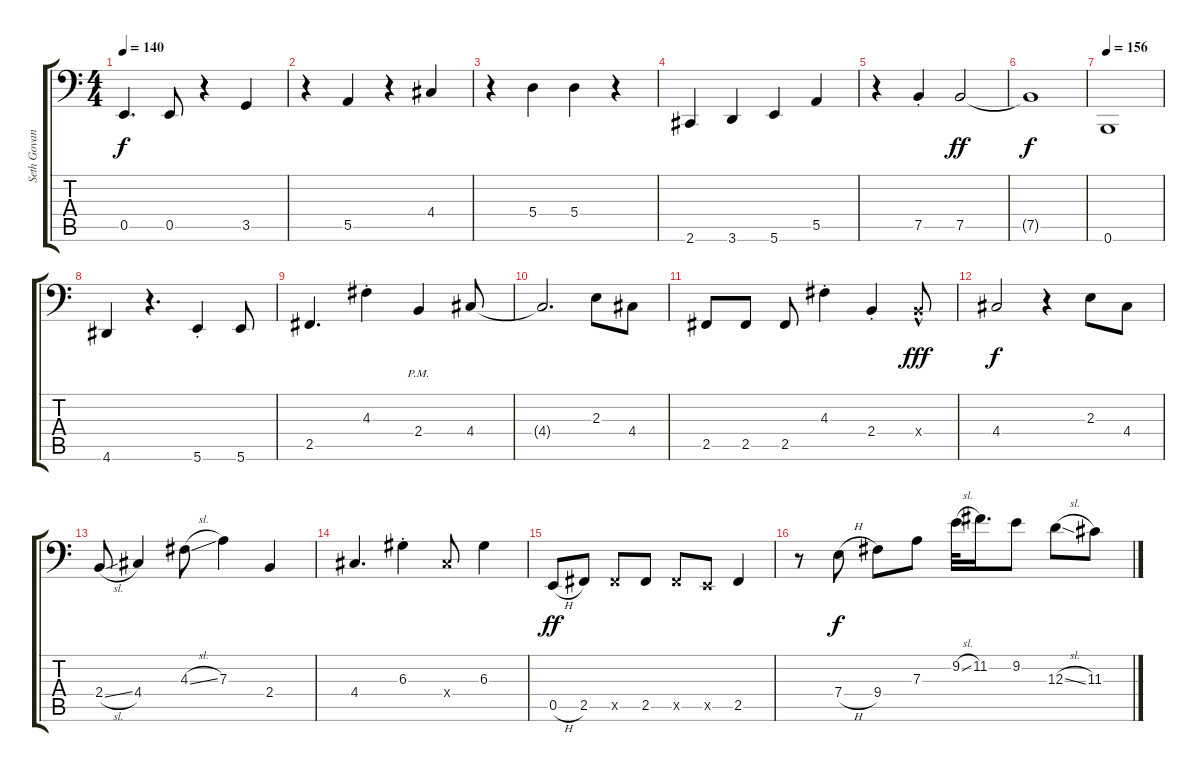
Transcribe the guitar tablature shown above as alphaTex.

\track ("Seth Govan" "Seth Govan") {instrument electricbassfinger}
\staff {score tabs}
\tuning (C3 G2 D2 A1 E1 B0) {hide}
\ts (4 4)
\tempo 140
\clef f4
\ks c
0.5.4{d dy f} 0.5.8 r.4 3.5.4 |
r.4 5.5.4 r.4 4.4.4 |
r.4 5.4.4 5.4.4 r.4 |
2.6.4 3.6.4 5.6.4 5.5.4 |
r.4 7.5{st}.4 7.5.2{dy ff} |
7.5{t}.1{dy f} |
\tempo 156
0.6.1 |
4.6.4 r.4{d} 5.6{st}.4 5.6.8 |
2.5.4{d} 4.3{st}.4 2.4{pm}.4 4.4.8 |
4.4{t}.2{d} 2.3.8 4.4.8 |
2.5.8 2.5.8 2.5.8 4.3{st}.4 2.4{st}.4 2.4{hac x}.8{dy fff} |
4.4.2{dy f} r.4 2.3.8 4.4.8 |
2.4{sl}.8 4.4.4 4.3{sl}.8 7.3.4 2.4.4 |
4.4.4{d} 6.3{st}.4 4.4{x}.8 6.3.4 |
0.5{h}.8{dy ff} 2.5.8 2.5{x}.8 2.5.8 2.5{x}.8 0.5{x}.8 2.5.4 |
r.8 7.4{h}.8{dy f} 9.4.8 7.3.8 9.2{sl}.32 11.2.16{d} 9.2.8 12.3{sl}.8 11.3.8
